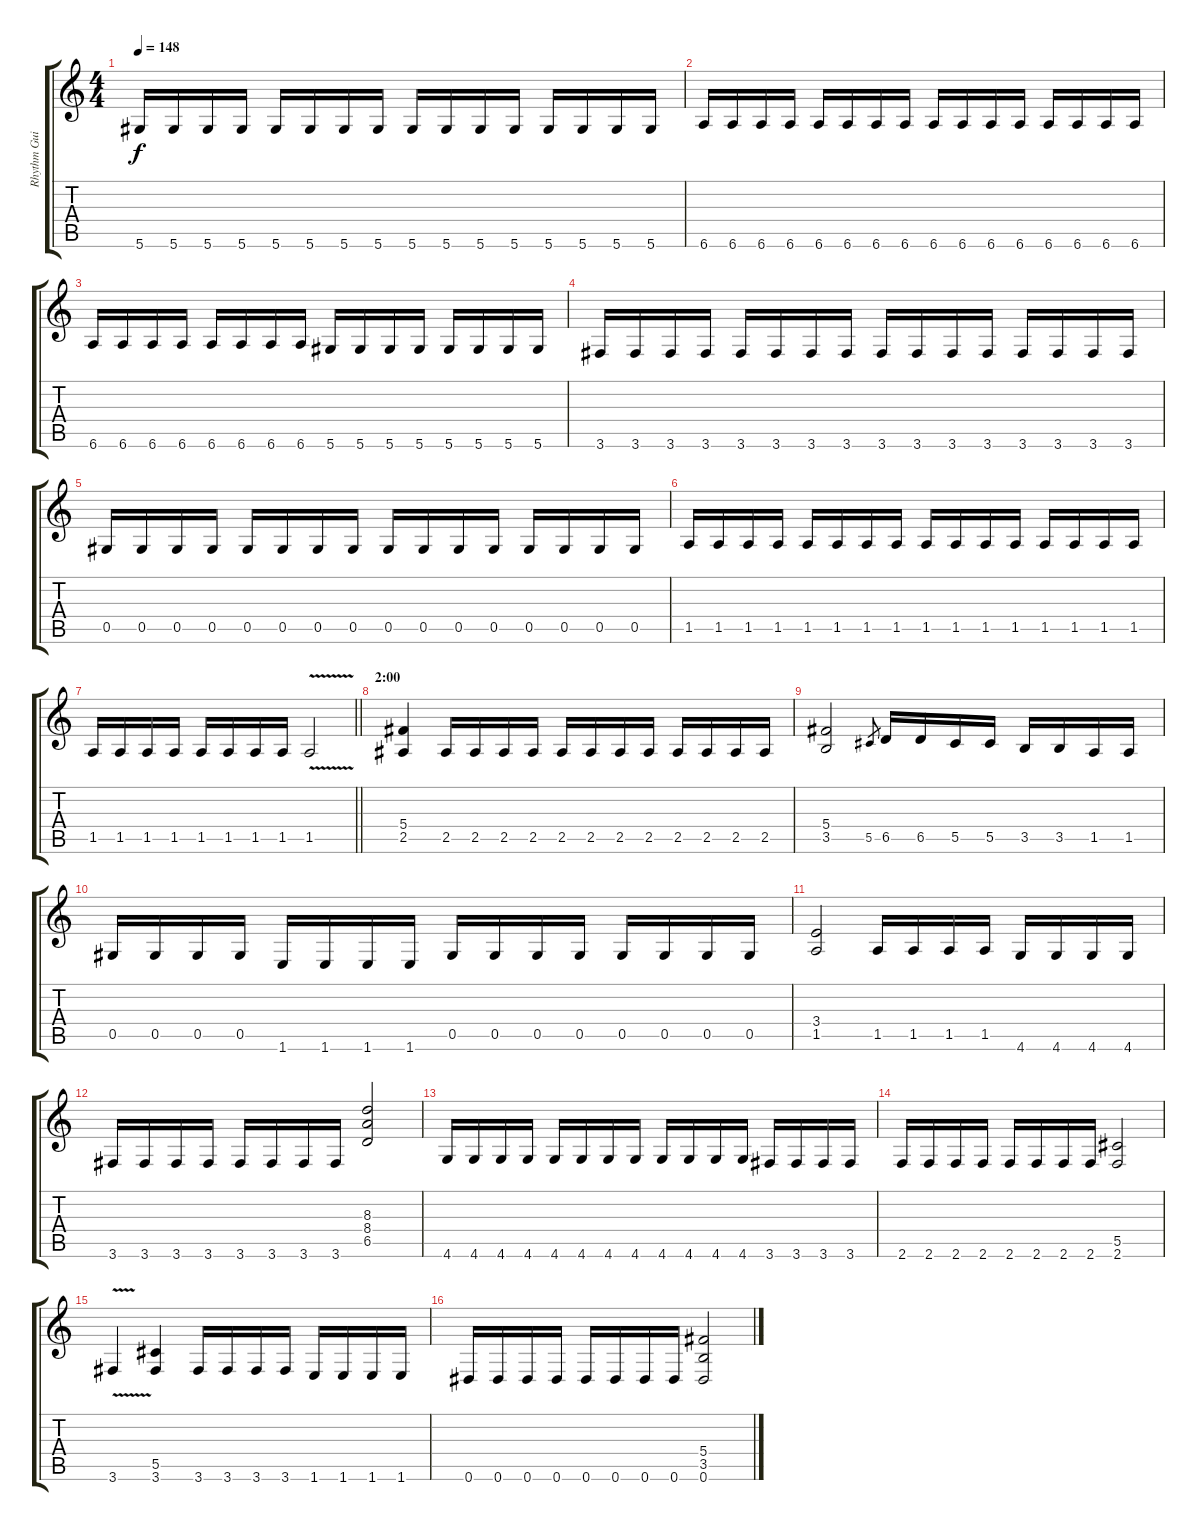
\track ("Rhythm Guitar" "Rhythm Gui") {instrument distortionguitar}
\staff {score tabs}
\tuning (Eb4 Bb3 Gb3 Db3 Ab2 Eb2) {hide}
\ts (4 4)
\tempo 148
\clef g2
\ks c
5.6.16{dy f} 5.6.16 5.6.16 5.6.16 5.6.16 5.6.16 5.6.16 5.6.16 5.6.16 5.6.16 5.6.16 5.6.16 5.6.16 5.6.16 5.6.16 5.6.16 |
6.6.16 6.6.16 6.6.16 6.6.16 6.6.16 6.6.16 6.6.16 6.6.16 6.6.16 6.6.16 6.6.16 6.6.16 6.6.16 6.6.16 6.6.16 6.6.16 |
6.6.16 6.6.16 6.6.16 6.6.16 6.6.16 6.6.16 6.6.16 6.6.16 5.6.16 5.6.16 5.6.16 5.6.16 5.6.16 5.6.16 5.6.16 5.6.16 |
3.6.16 3.6.16 3.6.16 3.6.16 3.6.16 3.6.16 3.6.16 3.6.16 3.6.16 3.6.16 3.6.16 3.6.16 3.6.16 3.6.16 3.6.16 3.6.16 |
0.5.16 0.5.16 0.5.16 0.5.16 0.5.16 0.5.16 0.5.16 0.5.16 0.5.16 0.5.16 0.5.16 0.5.16 0.5.16 0.5.16 0.5.16 0.5.16 |
1.5.16 1.5.16 1.5.16 1.5.16 1.5.16 1.5.16 1.5.16 1.5.16 1.5.16 1.5.16 1.5.16 1.5.16 1.5.16 1.5.16 1.5.16 1.5.16 |
\barLineRight lightlight
1.5.16 1.5.16 1.5.16 1.5.16 1.5.16 1.5.16 1.5.16 1.5.16 1.5{v}.2 |
\section ("" "2:00")
(5.4 2.5).4 2.5.16 2.5.16 2.5.16 2.5.16 2.5.16 2.5.16 2.5.16 2.5.16 2.5.16 2.5.16 2.5.16 2.5.16 |
(5.4 3.5).2 5.5.8{gr} 6.5.16 6.5.16 5.5.16 5.5.16 3.5.16 3.5.16 1.5.16 1.5.16 |
0.5.16 0.5.16 0.5.16 0.5.16 1.6.16 1.6.16 1.6.16 1.6.16 0.5.16 0.5.16 0.5.16 0.5.16 0.5.16 0.5.16 0.5.16 0.5.16 |
(3.4 1.5).2 1.5.16 1.5.16 1.5.16 1.5.16 4.6.16 4.6.16 4.6.16 4.6.16 |
3.6.16 3.6.16 3.6.16 3.6.16 3.6.16 3.6.16 3.6.16 3.6.16 (8.3 8.4 6.5).2 |
4.6.16 4.6.16 4.6.16 4.6.16 4.6.16 4.6.16 4.6.16 4.6.16 4.6.16 4.6.16 4.6.16 4.6.16 3.6.16 3.6.16 3.6.16 3.6.16 |
2.6.16 2.6.16 2.6.16 2.6.16 2.6.16 2.6.16 2.6.16 2.6.16 (5.5 2.6).2 |
3.6{v}.4 (5.5 3.6).4 3.6.16 3.6.16 3.6.16 3.6.16 1.6.16 1.6.16 1.6.16 1.6.16 |
0.6.16 0.6.16 0.6.16 0.6.16 0.6.16 0.6.16 0.6.16 0.6.16 (5.4 3.5 0.6).2
